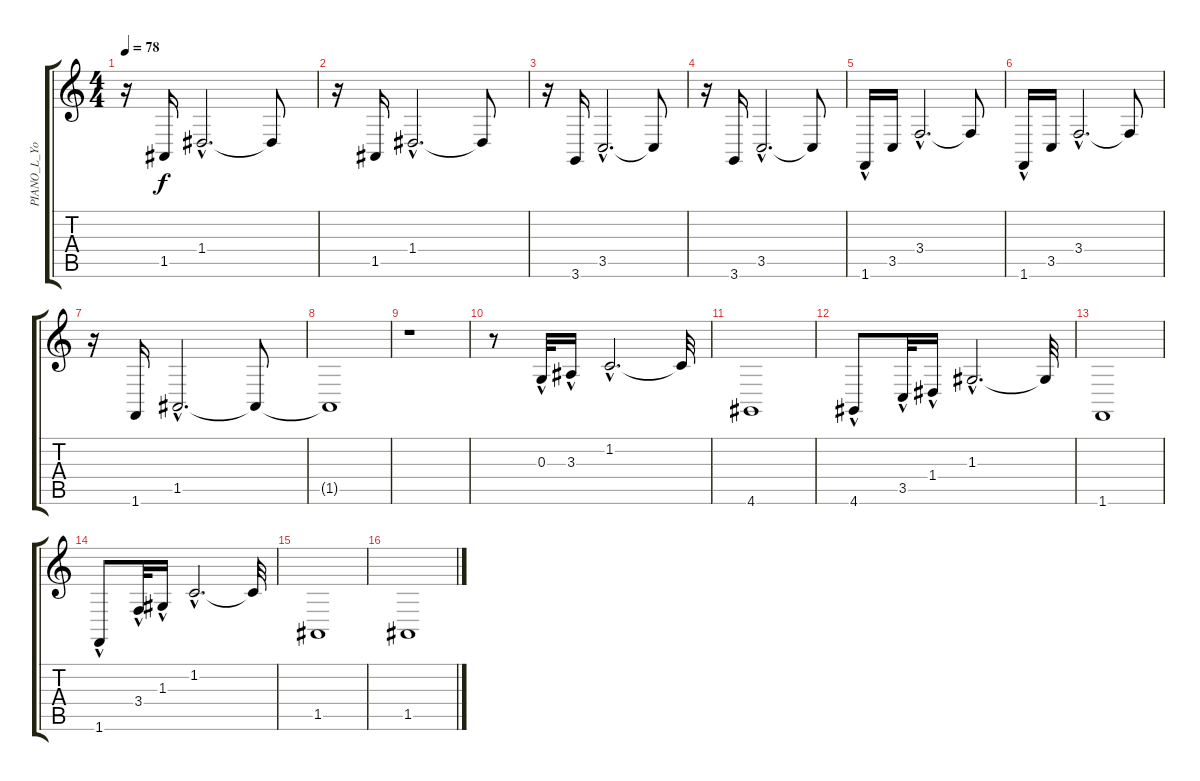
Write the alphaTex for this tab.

\track ("PIANO_L_Yoshiki" "PIANO_L_Yo") {instrument acousticgrandpiano}
\staff {score tabs}
\tuning (E4 B3 G3 D3 A2 E2) {hide}
\ts (4 4)
\tempo 78
\clef g2
\ks c
r.16{dy f} 1.5.16 1.4{hac}.2{d} 1.4{t}.8 |
r.16 1.5.16 1.4{hac}.2{d} 1.4{t}.8 |
r.16 3.6.16 3.5{hac}.2{d} 3.5{t}.8 |
r.16 3.6.16 3.5{hac}.2{d} 3.5{t}.8 |
1.6{hac}.16 3.5.16 3.4{hac}.2{d} 3.4{t}.8 |
1.6{hac}.16 3.5.16 3.4{hac}.2{d} 3.4{t}.8 |
r.16 1.6.16 1.5{hac}.2{d} 1.5{t}.8 |
1.5{t}.1 |
r.1 |
r.8 0.3{hac}.32 3.3{hac}.16 1.2{hac}.2{d} 1.2{t}.32 |
4.6.1 |
4.6{hac}.8 3.5{hac}.32 1.4{hac}.16 1.3{hac}.2{d} 1.3{t}.32 |
1.6.1 |
1.6{hac}.8 3.4{hac}.32 1.3{hac}.16 1.2{hac}.2{d} 1.2{t}.32 |
1.5.1 |
1.5.1
